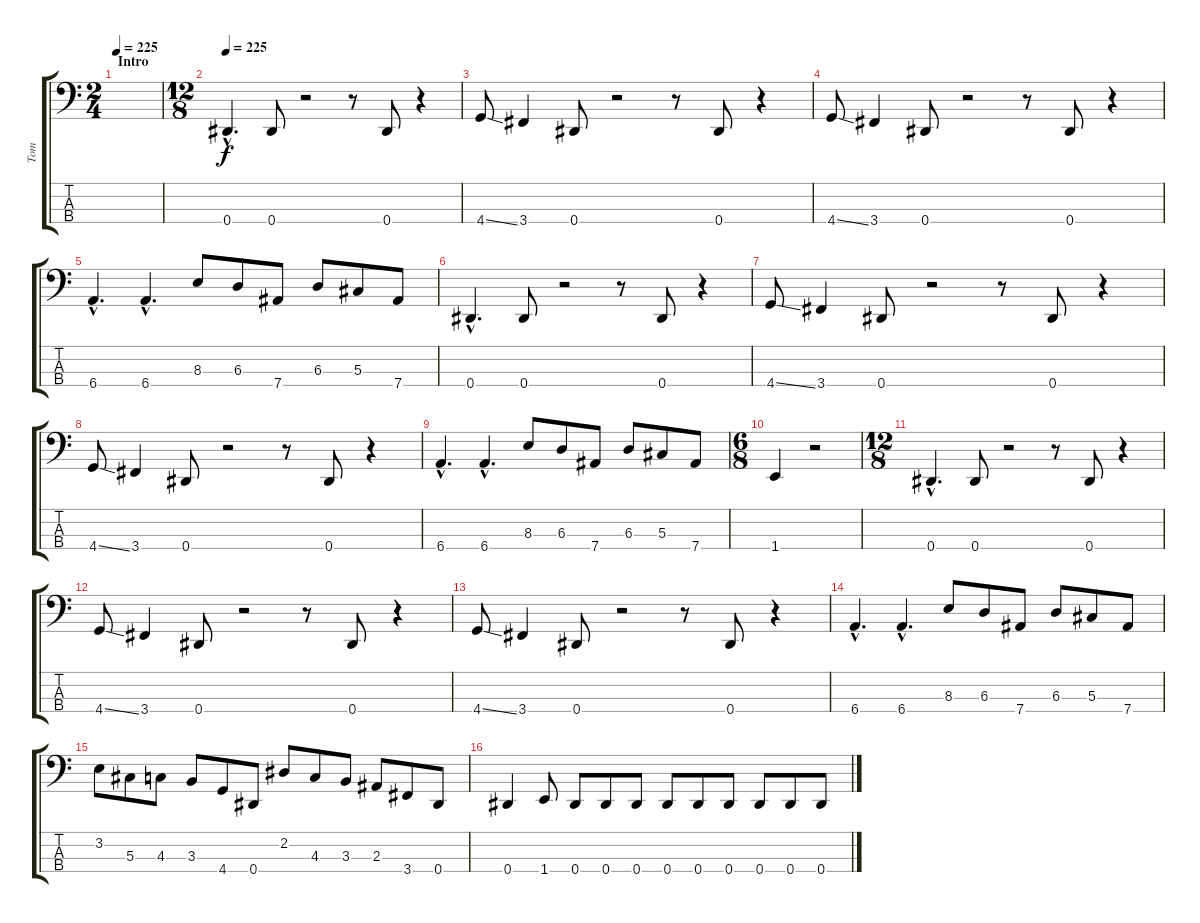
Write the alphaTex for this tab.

\track ("Tom" "Tom") {instrument electricbasspick}
\staff {score tabs}
\tuning (Gb2 Db2 Ab1 Eb1) {hide}
\ts (2 4)
\section ("" "Intro")
\tempo 225
\clef f4
\ks c
|
\ts (12 8)
\tempo 225
0.4{hac}.4{d} 0.4.8 r.2 r.8 0.4.8 r.4 |
4.4{ss}.8 3.4.4 0.4.8 r.2 r.8 0.4.8 r.4 |
4.4{ss}.8 3.4.4 0.4.8 r.2 r.8 0.4.8 r.4 |
6.4{hac}.4{d} 6.4{hac}.4{d} 8.3.8 6.3.8 7.4.8 6.3.8 5.3.8 7.4.8 |
0.4{hac}.4{d} 0.4.8 r.2 r.8 0.4.8 r.4 |
4.4{ss}.8 3.4.4 0.4.8 r.2 r.8 0.4.8 r.4 |
4.4{ss}.8 3.4.4 0.4.8 r.2 r.8 0.4.8 r.4 |
6.4{hac}.4{d} 6.4{hac}.4{d} 8.3.8 6.3.8 7.4.8 6.3.8 5.3.8 7.4.8 |
\ts (6 8)
1.4.4 r.2 |
\ts (12 8)
0.4{hac}.4{d} 0.4.8 r.2 r.8 0.4.8 r.4 |
4.4{ss}.8 3.4.4 0.4.8 r.2 r.8 0.4.8 r.4 |
4.4{ss}.8 3.4.4 0.4.8 r.2 r.8 0.4.8 r.4 |
6.4{hac}.4{d} 6.4{hac}.4{d} 8.3.8 6.3.8 7.4.8 6.3.8 5.3.8 7.4.8 |
3.2.8 5.3.8 4.3.8 3.3.8 4.4.8 0.4.8 2.2.8 4.3.8 3.3.8 2.3.8 3.4.8 0.4.8 |
0.4.4 1.4.8 0.4.8 0.4.8 0.4.8 0.4.8 0.4.8 0.4.8 0.4.8 0.4.8 0.4.8
